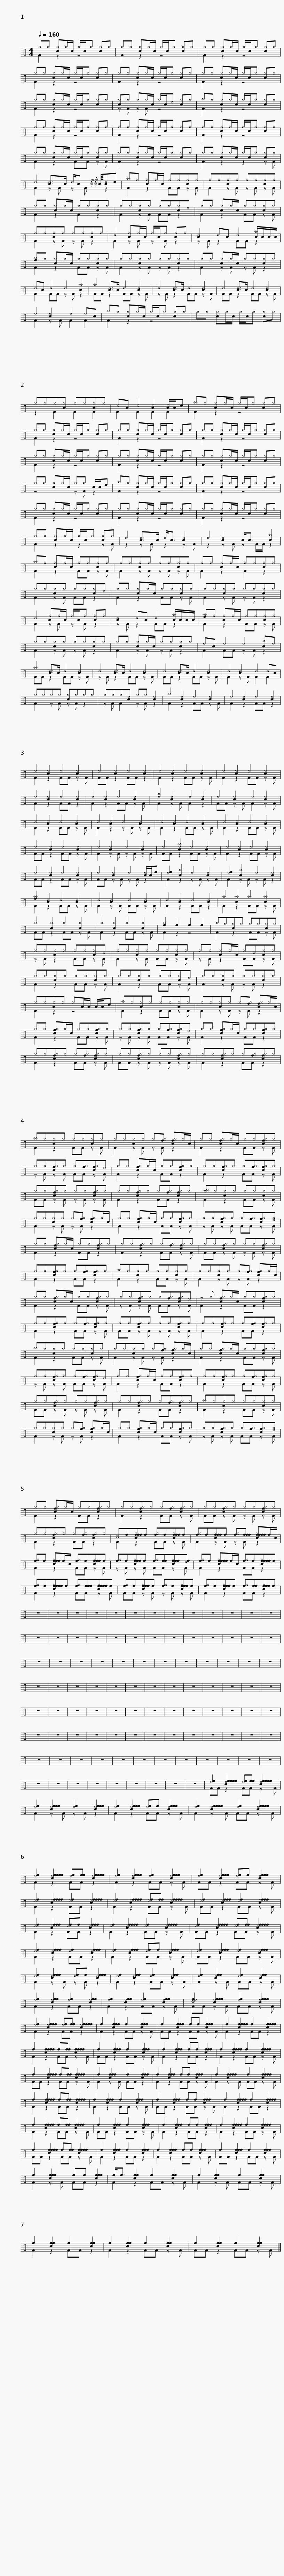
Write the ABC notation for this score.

X:1
%%score ( 1 2 )
L:1/8
Q:1/4=160
M:4/4
I:linebreak $
K:C
V:1 perc
K:none
V:2 perc
K:none
V:1
 ^g^g [c^g]^g/c/ ^g/c/^g [c^g]^g | ^g^g [c^g]^g/c/ ^g/c/^g [c^g]^g | ^g^g [c^g]^g/c/ ^g/c/^g [c^g]^g | ^g^g [c^g]^g/c/ ^g/c/^g [c^g]^g |$ ^g^g [c^g]^g/c/ ^g/c/^g [c^g]^g | %5
 ^g^g [c^g]^g/c/ ^g/c/^g [c^g]^g | ^g^g [c^g]^g/c/ ^g/c/^g [c^g]^g | [c^g]^g ^g^g/c/ ^g/c/^e [c^g]^g |$ ^a^g [c^g]^g/c/ ^g/c/^g [c^g]^g | ^g^g [c^g]^g/c/ ^g/c/^g [c^g]^g | %10
 ^g^g [c^g]^g/c/ ^g/c/^g [c^g]^g | ^g^g [c^g]^g/c/ ^g/c/^g [c^g]^g |$ ^g^g [c^g]^g/c/ ^g/c/^g [c^g]^g | ^g^g [c^g]^g/c/ ^g/c/^g [c^g]^g | ^g^g [c^g]^g/c/ ^g/c/^g [c^g]^g | %15
 ^e2 [c^e]>c ^e/c z/4 z/8 c/8[c^e]e |$ ^a^g [c^g]^g/c/ ^g^g[c^g]^g | ^g^g[c^g]^g ^g^g[c^g]^g | ^g^g [c^g]^g/c/ ^g^g[c^g]^g | ^g^g[c^g]^g ^g^g[c^g]^e | %20
 ^g^g [c^g]^g/c/ ^g^g[c^g]^g |$ ^g^g[c^g]^g ^g^g[c^g]^g | ^e2 [c^g]^g/c/ ^g/c/^g [c^g]^g | [c^e]2 ^ec ^e2 [c^a]/c/c/c/ | [f^a]^g [c^g]^g/c/ ^g^g[c^g]^g | %25
 ^g^g[c^g]^g ^g^g[c^g]^g |$ ^g^g [c^g]^g/c/ ^g^g[c^g]^g | ^ec ^e2 ^e2 [c^a]2 | ^a2 [c^e]>c ^e2 [c^e]2 | ^e2 [c^e]>c ^e2 [c^e]2 | %30
 ^e2 [c^e]>c ^e2 [c^e]2 |$ ^e2 [c^e]2 ^e2 ^ec | ^a^g [c^g]^g/c/ ^g/c/^g [c^g]^g | ^g^g [c^g]^g/c/ ^g/c/^g [c^g]^g | ^g^g^g[c^g] ^g^g[c^g]^g | %35
 ^ec ^e2 [c^e]2 [c^e]/c/e |$ ^a^g [c^g]^g/c/ ^g/c/^g [c^g]^g | ^g^g [c^g]^g/c/ ^g/c/^g [c^g]^g | ^g^g [c^g]^g/c/ ^g/c/^g [c^g]^g | ^g^g [c^g]^g/c/ ^g/c/^g [c^g]^g |$ %40
 ^g^g [c^g]^g/c/ ^g/c/^g [c^g]^g | ^g^g [c^g]^g/c/ ^g/c/^g [c^g]^g | ^g^g [c^g]^g/c/ ^g/c/^g [c^g]^g | ^g^g [c^g]^g/c/ ^g^g c/c/e |$ ^a^g [c^g]^g/c/ ^g/c/^g [c^g]^g | %45
 ^g^g [c^g]^g/c/ ^g/c/^g [c^g]^g | ^g^g [c^g]^g/c/ ^g/c/^g [c^g]^g | ^g^g [c^g]^g/c/ ^g/c/^g [c^g]^g |$ ^g^g [c^g]^g/c/ ^g/c/^g [c^g]^g | ^g^g [c^g]^g/c/ ^g/c/^g [c^g]^g | %50
 ^e2 [c^e]>c ^e<c [c^e]2 | ^e2 [c^e]2 c<c [c^a]2 | ^a^g [c^g]^g/c/ ^g^g[c^g]^g |$ ^g^g[c^g]^g ^g^g[c^g]^g | ^g^g [c^g]^g/c/ ^g^g[c^g]^g | %55
 ^g^g[c^g]^g ^g^g[c^g]^e | ^g^g [c^g]^g/c/ ^g^g[c^g]^g | ^g^g[c^g]^g ^g^g[c^g]^g |$ ^e2 [c^g]^g/c/ ^g/c/^g [c^g]^g | [c^e]2 ^ec ^e2 [c^a]/c/c/c/ | %60
 [f^a]^g [c^g]^g/c/ ^g^g[c^g]^g | ^g^g[c^g]^g ^g^g[c^g]^g | ^g^g [c^g]^g/c/ ^g^g[c^g]^g |$ ^ec ^e2 ^e2 [c^a]^e | ^a2 [c^e]>c ^e2 [c^e]2 | %65
 ^e2 [c^e]>c ^e2 [c^e]2 | ^e2 [c^e]>c ^e2 [c^e]2 | ^e2 [c^e]2 ^e2 ^ec |$ ^g^g^g^g [c^g]^g^g^g | ^g^g^g[c^e] ^g^g [c^e]2 | %70
 ^a2 [c^e]2 ^e2 [c^e]2 | ^e2 [c^e]2 ^e2 [c^e]2 | ^e2 [c^e]2 ^e2 [c^e]2 | ^e2 [c^e]2 ^e2 [c^e]2 | ^e2 [c^e]2 ^e2 [c^e]2 |$ %75
 ^e2 [c^e]2 ^e2 [c^e]2 | ^e2 [c^e]2 ^e2 [c^e]2 | ^e2 [c^e]2 ^e2 [c^e]2 | [^e^a]2 [c^e]2 ^e2 [c^e]2 | ^e2 [c^e]2 ^e2 [c^e]2 | %80
 ^e2 [c^e]2 ^e2 [c^e]2 | ^e2 [c^e]2 ^e2 [c^e]2 |$ ^e2 [c^e]2 ^e2 [c^e]2 | ^e2 [c^e]2 ^e2 [c^e]2 | ^e2 [c^e]2 ^e2 [c^e]2 | %85
 ^e2 [c^e]2 ^e2 [c^e]2 | ^e2 [c^e^a]2 ^e2 [c^e]2 | ^e2 [c^e]2 ^e2 [c^e]2 | ^e2 [c^e]2 ^e2 [c^e]2 |$ ^e2 [c^e]2 ^e2 [c^e]/c/f | %90
 [^ef]2 [c^a]2 ^e2 [c^e]2 | [^ef]2 [c^a]2 ^e2 [c^e]2 | [f^a]2 [c^e]2 ^e2 [c^e]2 | ^e2 [c^e]2 ^e2 [c^e]2 | ^e2 [c^e]2 ^e2 [c^e]2 |$ %95
 ^a2 [c^a]2 ^a2 [c^a]2 | ^a2 [c^a]2 ^a2 [c^a]2 | ^a2 [c^a]2 ^a2 [c^a]2 | [f^a]2 f2 f2 f2 | ^a^g[c^g]^g ^g^g[c^g]^g | %100
 ^g^g[c^g]^g ^g^g[c^g]^e |$ ^g^g[c^g]^g ^g^g[c^g]^g | ^g^g [c^g]^g/c/ ^g^e[c^g]^g | ^g^g[c^g]^g ^g^g[c^g]^g | ^g^g[c^g]^g ^g^g[c^g]^e | %105
 ^g^g[c^g]^g ^g^g[c^g]^g |$ ^g^g[c^g]^g ^gc/c/ c/c/e | ^a^g[c^g]^g ^g^g[c^g]^g | ^g^g[c^g]^g ^g[f^g] [cf^g]^g/c/ | ^g^g [cf^g]^g/c/ ^g^g[cf^g]^g |$ %110
 ^g^g[cf^g]^g ^g[f^g][cf^g]^e | ^g^g [cf^g]^g/c/ ^g^g[cf^g]^g | ^g^g[cf^g]^g ^g[f^g][cf^g]^g | ^g^g[cf^g]^g ^g^g[cf^g]^g |$ ^g^g[cf^g]^g ^g[f^g][cf^g]^g | %115
 ^a^g[c^g]^g ^g^g[c^g]^g | ^g^g[c^g]^g ^g[f^g] [cf^g]^g/c/ | ^g^g [cf^g]^g/c/ ^g^g[cf^g]^g |$ ^g^g[cf^g]^g ^g[f^g][cf^g]^e | ^g^g [cf^g]^g/c/ ^g^g[cf^g]^g | %120
 ^g^g[cf^g]^g ^g[f^g][cf^g]^g | ^g^g[cf^g]^g ^g^g[cf^g]^g |$ ^g^g[cf^g]^g ^g[f^g][cf^g]^g | [^g^a]^g[c^g]^g ^g^g[c^g]^g | ^g^g[c^g]^g ^g[f^g] [cf^g]^g/c/ | %125
 ^g^g [cf^g]^g/c/ ^g^g[cf^g]^g |$ ^g^g[cf^g]^g ^g[f^g][cf^g][^e^g] | ^g^g [cf^g]^g/c/ ^g^g[cf^g]^g | ^g^g[cf^g]^g ^g[f^g][cf^g]^g | ^g^g[cf^g]^g ^g^g[cf^g]^g |$ %130
 ^g^g[cf^g]^g ^g[f^g][cf^g]^g | ^a^g[c^g]^g ^g^g[c^g]^g | ^g^g[c^g]^g ^g[f^g] [cf^g]^g/c/ | ^g^g [cf^g]^g/c/ ^g^g[cf^g]^g |$ ^g^g[cf^g]^g ^g[f^g][cf^g]^e | %135
 z ^g [cf^g]^g/c/ ^g^g[cf^g]^g | ^g^g[cf^g]^g ^g[f^g][cf^g]^g | ^g^g[cf^g]^g ^g^g[cf^g]^g |$ ^g^g[cf^g]^g ^g[f^g][cf^g]^g | ^a^g[c^g]^g ^g^g[c^g]^g | %140
 ^g^g[c^g]^g ^g[f^g] [cf^g]^g/c/ | ^g^g [cf^g]^g/c/ ^g^g[cf^g]^g |$ ^g^g[cf^g]^g ^g[f^g][cf^g]^e | ^g^g [cf^g]^g/c/ ^g^g[cf^g]^g | ^g^g[cf^g]^g ^g[f^g][cf^g]^g | %145
 ^g^g[cf^g]^g ^g^g[cf^g]^g |$ ^g^g[cf^g]^g ^g[f^g][cf^g]^g | ^a^g[c^g]^g ^g^g[c^g]^g | ^g^g[c^g]^g ^g[f^g] [cf^g]^g/c/ | ^g^g [cf^g]^g/c/ ^g^g[cf^g]^g |$ %150
 ^g^g[cf^g]^g ^g[f^g][cf^g][^e^g] | ^g^g [cf^g]^g/c/ ^g^g[cf^g]^g | ^g^g[cf^g]^g ^g[f^g][cf^g]^g | ^g^g[cf^g]^g ^g^g[cf^g]^g |$ ^g^g[cf^g]^g ^g[f^g][cf^g]^g | %155
 _df[cfff^g]f [f^g]f[cfff^g]f | [f^g]f[cfff^g]f [f^g][fff] [cffff^g]f/c/ | [f^g]f [cfff^g]f/c/ [f^g]f[cfff^g]f |$ [f^g]f[cfff^g]f [f^g][ff][cfff^g][^ef] | [f^g]f [cffff^g]f/c/ [f^g]f[cffff^g]f | %160
 [f^g]f[cffff^g]f [f^g][fff][cffff^g]f | [f^g]f[cfff^g]f [f^g]f[cfff^g]f |$ [f^g]f[cfff^g]f [f^g][ff][cfff^g]f | z8 | z8 | %165
 z8 | z8 | z8 | z8 | z8 | %170
 z8 | z8 | z8 | z8 | z8 | %175
 z8 | z8 |$ z8 | z8 | z8 | %180
 z8 | z8 | z8 | z8 | z8 | %185
 z8 | z8 | z8 | z8 | z8 | %190
 z8 | z8 | z8 | z8 | z8 | %195
 z8 |$ z8 | z8 | z8 | z8 | %200
 z8 | z8 | z8 | z8 | z8 | %205
 z8 | z8 | z8 | z8 | z8 | %210
 z8 | z8 | z8 | z8 | z8 |$ %215
 z8 | z8 | z8 | z8 | z8 | %220
 z8 | z8 | z8 | z8 | z8 | %225
 z8 | z8 | z8 | z8 | z8 | %230
 z8 | z8 | z8 | z8 |$ z8 | %235
 z8 | z8 | z8 | z8 | z8 | %240
 z8 | z8 | z8 | z8 | z8 | %245
 z8 | z8 | z8 | z8 | z8 | %250
 z8 | z8 | z8 |$ z8 | z8 | %255
 z8 | z8 | z8 | z8 | z8 | %260
 z8 | [^ef]2 [c^effff]2 [^ef][ff] [c^effff]2 | [^ef]2 [c^efff]2 [^ef]2 [c^efff]2 |$ [^ef]2 [c^efff]2 [^ef]f [c^efff]2 | [^ef]2 [c^effff]2 [^ef]2 [c^effff]2 | %265
 [^ef]2 [c^effff]2 [^ef][ff] [c^effff]2 | [^ef]2 [c^efff]2 [^ef]2 [c^efff]2 | [^ef]2 [c^efff]2 [^ef]f [c^efff]2 |$ [^ef]2 [c^effff]2 [^ef]2 [c^effff]2 | [^ef]2 [c^effff]2 [^ef][ff] [c^effff]2 | %270
 [^ef]2 [c^efff]2 [^ef]2 [c^efff]2 | [^ef]2 [c^efff]2 [^ef]f [c^efff]2 | [^ef]2 [c^effff]2 [^ef]2 [c^effff]2 |$ [^ef]2 [c^effff]2 [^ef][ff] [c^effff]2 | [^ef]2 [c^efff]2 [^ef]2 [c^efff]2 | %275
 [^ef]2 [c^efff]2 [^ef]f [c^efff]2 | [^ef]2 [c^efff]2 [^ef]2 [c^efff]2 | [^ef]2 [c^efff]2 [^ef]f [c^efff]2 |$ [^ef]2 [c^eff]2 [^ef]2 [c^eff]2 | [^ef]2 [c^eff]2 [^ef]2 [c^eff]2 | %280
 [^ef]2 [c^eff]2 [^ef]2 [c^eff]2 | [^ef]2 [c^eff]2 [^ef]2 [c^eff]2 | [_d^ef]2 [c^efff]2 [^ef]2 [c^efff]2 |$ [^ef]2 [c^efff]2 [^ef][ff] [c^effff]2 | f2 [cfff]2 f2 [cfff]2 | %285
 f2 [cfff]2 ff [cfff]2 | f2 [cffff]2 f2 [cffff]2 | f2 [cffff]2 f[ff] [cffff]2 |$ f2 [cfff]2 f2 [cfff]2 | f2 [cfff]2 ff [cfff]2 | %290
 f2 [cffff]2 f2 [cffff]2 | f2 [cffff]2 f[ff] [cffff]2 | f2 [cfff]2 f2 [cfff]2 | f2 [cfff]2 ff [cfff]2 |$ f2 [cffff]2 f2 [cffff]2 | %295
 f2 [cffff]2 f[ff] [cffff]2 | f2 [cfff]2 f2 [cfff]2 | f2 [cfff]2 ff [cfff]2 | f2 [cffff]2 f2 [cffff]2 | f2 [cffff]2 f[ff] [cffff]2 |$ %300
 f2 [cfff]2 f2 [cfff]2 | f2 [cfff]2 ff [cfff]2 | f2 [cffff]2 f2 [cffff]2 | f2 [cffff]2 f[ff] [cffff]2 | f2 [cfff]2 f2 [cfff]2 | %305
 f2 [cfff]2 ff [cfff]2 |$ f2 [cfff]2 f2 [cfff]2 | f2 [cfff]2 ff [cfff]2 | f<f [cff]2 f2 [cff]2 | f2 [cff]2 f2 [cff]2 | %310
 f2 [cff]2 f2 [cff]2 | f2 [cff]2 f2 [cff]2 |$ f2 [cff]2 f2 [cff]2 |] %313
V:2
 F2 z2 z4 | F2 z2 z4 | F2 z2 z4 | F2 z2 z4 |$ F2 z2 z4 | %5
 F2 z2 z4 | F2 z2 z4 | z F z F z4 |$ F2 z2 z4 | F2 z2 z4 | %10
 F2 z2 z4 | F2 z2 z4 |$ F2 z2 FF z F | F2 z2 z4 | F2 z2 z2 z F | %15
 F2 z F z F z2 |$ F2 z2 FF z F | F2 z F z F z F | F2 z2 F2 z2 | F2 z F FF z2 | %20
 F2 z2 FF z F |$ F2 z F z F z2 | F2 z F z F z2 | z F z2 FF z2 | F2 z2 FF z F | %25
 F2 z F z F z2 |$ F2 z F z F z2 | F2 FF z F z2 | FF z2 FF z F | z F z2 FF z F | %30
 FF z2 FF z F |$ F2 z F F2 F2 | F2 z2 z4 | x8 | z2 F2 F2 F2 | %35
 F2 F2 F2 F2 |$ F2 z2 z4 | F2 z2 z4 | F2 z2 z4 | F2 z2 z4 |$ %40
 F2 z2 z4 | F2 z2 z4 | F2 z2 z4 | z4 z F z2 |$ F2 z2 z4 | %45
 F2 z2 z4 | F2 z2 z4 | F2 z2 z4 |$ F2 z2 z4 | F2 z2 z2 z F | %50
 z2 z F z2 z F | z2 z F z F/F/ z2 | F2 z2 FF z F |$ F2 z F z F z F | F2 z2 F2 z2 | %55
 F2 z F FF z2 | F2 z2 FF z F | F2 z F z F z2 |$ F2 z F z F z2 | z F z2 FF z2 | %60
 F2 z2 FF z F | F2 z F z F z2 | F2 z F z F z2 |$ F2 FF z F z2 | FF z2 FF z F | %65
 z F z2 FF z F | FF z2 FF z F | F2 z F F2 F2 |$ F2 z F z F z2 | z F F2 z F z2 | %70
 F2 z2 FF z F | F2 z2 FF z2 | F2 z2 FF z F | FF z2 FF z2 | F2 z2 FF z F |$ %75
 F2 z2 FF z F | F2 z2 FF z2 | F2 z2 FF z F | F2 z F F2 z2 | FF z F F2 z F | %80
 F2 z2 FF z F | F2 z2 z F z F |$ F2 z2 FF z F | F2 z2 FF z F | FF z2 FF z F | %85
 F2 z F z F z F | FF z2 FF z F | F2 z2 FF z F | FF z2 FF z F |$ FF z F z F z2 | %90
 F2 z2 z F z F | F2 z F z F z2 | F2 z2 FF z F | F2 z F FF z F | F2 z2 FF z2 |$ %95
 F2 z2 FF z F | FF z2 FF z F | F2 z2 FF z F | F2 z2 z4 | F2 z2 FF z F | %100
 z F z2 FF z F |$ F2 z F FF z F | z F z2 FF z F | F2 z2 FF z F | F2 z2 FF z F | %105
 F2 z F z F z2 |$ F2 z2 z4 | F2 z2 FF z F | F2 z F z F z2 | F2 z2 FF z F |$ %110
 z F z F FF z F | F2 z2 FF z2 | F2 z2 FF z F | FF z F z F z F |$ F2 z2 FF z2 | %115
 F2 z2 FF z F | F2 z F z F z2 | F2 z2 FF z F |$ z F z F FF z F | F2 z2 FF z2 | %120
 F2 z2 FF z F | FF z F z F z F |$ F2 z2 FF z2 | F2 z2 FF z F | F2 z F z F z2 | %125
 F2 z2 FF z F |$ z F z F FF z F | F2 z2 FF z2 | F2 z2 FF z F | FF z F z F z F |$ %130
 F2 z2 FF z2 | F2 z2 FF z F | F2 z F z F z2 | F2 z2 FF z F |$ z F z F FF z F | %135
 F2 z2 FF z2 | F2 z2 FF z F | FF z F z F z F |$ F2 z2 FF z2 | F2 z2 FF z F | %140
 F2 z F z F z2 | F2 z2 FF z F |$ z F z F FF z F | F2 z2 FF z2 | F2 z2 FF z F | %145
 FF z F z F z F |$ F2 z2 FF z2 | F2 z2 FF z F | F2 z F z F z2 | F2 z2 FF z F |$ %150
 z F z F FF z F | F2 z2 FF z2 | F2 z2 FF z F | FF z F z F z F |$ F2 z2 FF z2 | %155
 F2 z2 FF z F | F2 z F z F z2 | F2 z2 FF z F |$ z F z F FF z F | F2 z2 FF z2 | %160
 F2 z2 FF z F | FF z F z F z F |$ F2 z2 FF z2 | x8 | x8 | %165
 x8 | x8 | x8 | x8 | x8 | %170
 x8 | x8 | x8 | x8 | x8 | %175
 x8 | x8 |$ x8 | x8 | x8 | %180
 x8 | x8 | x8 | x8 | x8 | %185
 x8 | x8 | x8 | x8 | x8 | %190
 x8 | x8 | x8 | x8 | x8 | %195
 x8 |$ x8 | x8 | x8 | x8 | %200
 x8 | x8 | x8 | x8 | x8 | %205
 x8 | x8 | x8 | x8 | x8 | %210
 x8 | x8 | x8 | x8 | x8 |$ %215
 x8 | x8 | x8 | x8 | x8 | %220
 x8 | x8 | x8 | x8 | x8 | %225
 x8 | x8 | x8 | x8 | x8 | %230
 x8 | x8 | x8 | x8 |$ x8 | %235
 x8 | x8 | x8 | x8 | x8 | %240
 x8 | x8 | x8 | x8 | x8 | %245
 x8 | x8 | x8 | x8 | x8 | %250
 x8 | x8 | x8 |$ x8 | x8 | %255
 x8 | x8 | x8 | x8 | x8 | %260
 x8 | FF z2 FF z F | F2 z F z F z2 |$ F2 z2 FF z F | F2 z F FF z F | %265
 F2 z2 FF z2 | F2 z2 FF z F | FF z2 FF z F |$ F2 z2 FF z2 | F2 z2 FF z F | %270
 FF z2 FF z F | F2 z2 FF z2 | F2 z2 FF z F |$ FF z2 FF z F | F2 z2 FF z2 | %275
 F2 z2 FF z F | FF z2 FF z F | F2 z F z F z2 |$ F2 z2 FF z F | F2 z F FF z F | %280
 F2 z2 FF z2 | F2 z2 FF z F | FF z F FF z F |$ F2 z2 FF z2 | F2 z2 FF z F | %285
 FF z2 FF z F | F2 z2 FF z2 | F2 z2 FF z F |$ FF z2 FF z F | F2 z2 FF z2 | %290
 F2 z2 FF z F | FF z2 FF z F | F2 z F FF z2 | F2 z2 FF z F |$ F2 z F FF z F | %295
 F2 z2 FF z2 | F2 z2 FF z F | FF z2 FF z F | F2 z2 FF z2 | F2 z2 FF z F |$ %300
 FF z2 FF z F | F2 z2 FF z2 | F2 z2 FF z F | FF z2 FF z F | F2 z2 FF z2 | %305
 F2 z2 FF z F |$ FF z2 FF z F | F2 z F FF z2 | F2 z2 FF z F | F2 z F FF z F | %310
 F2 z2 FF z2 | F2 z2 FF z F |$ FF z2 FF z F |] %313
